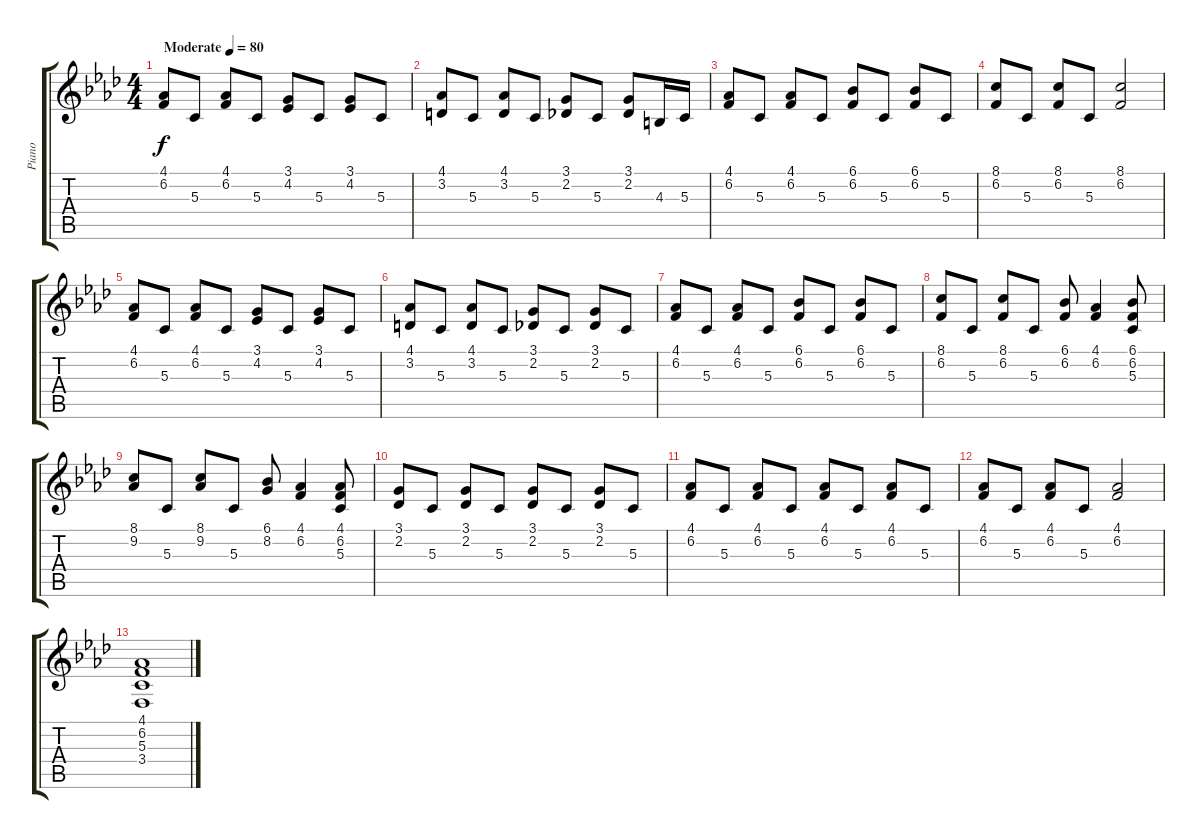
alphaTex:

\track ("Piano" "Piano") {instrument acousticgrandpiano}
\staff {score tabs}
\tuning (E4 B3 G3 D3 A2 E2) {hide}
\ts (4 4)
\tempo (80 "Moderate")
\clef g2
\ks fminor
(4.1 6.2).8{dy f instrument acousticgrandpiano} 5.3.8 (4.1 6.2).8 5.3.8 (3.1 4.2).8 5.3.8 (3.1 4.2).8 5.3.8 |
(4.1 3.2).8 5.3.8 (4.1 3.2).8 5.3.8 (3.1 2.2).8 5.3.8 (3.1 2.2).8 4.3.16 5.3.16 |
(4.1 6.2).8 5.3.8 (4.1 6.2).8 5.3.8 (6.1 6.2).8 5.3.8 (6.1 6.2).8 5.3.8 |
(8.1 6.2).8 5.3.8 (8.1 6.2).8 5.3.8 (8.1 6.2).2 |
(4.1 6.2).8 5.3.8 (4.1 6.2).8 5.3.8 (3.1 4.2).8 5.3.8 (3.1 4.2).8 5.3.8 |
(4.1 3.2).8 5.3.8 (4.1 3.2).8 5.3.8 (3.1 2.2).8 5.3.8 (3.1 2.2).8 5.3.8 |
(4.1 6.2).8 5.3.8 (4.1 6.2).8 5.3.8 (6.1 6.2).8 5.3.8 (6.1 6.2).8 5.3.8 |
(8.1 6.2).8 5.3.8 (8.1 6.2).8 5.3.8 (6.1 6.2).8 (4.1 6.2).4 (6.1 6.2 5.3).8 |
(8.1 9.2).8 5.3.8 (8.1 9.2).8 5.3.8 (6.1 8.2).8 (4.1 6.2).4 (4.1 6.2 5.3).8 |
(3.1 2.2).8 5.3.8 (3.1 2.2).8 5.3.8 (3.1 2.2).8 5.3.8 (3.1 2.2).8 5.3.8 |
(4.1 6.2).8 5.3.8 (4.1 6.2).8 5.3.8 (4.1 6.2).8 5.3.8 (4.1 6.2).8 5.3.8 |
(4.1 6.2).8 5.3.8 (4.1 6.2).8 5.3.8 (4.1 6.2).2 |
(4.1 6.2 5.3 3.4).1
